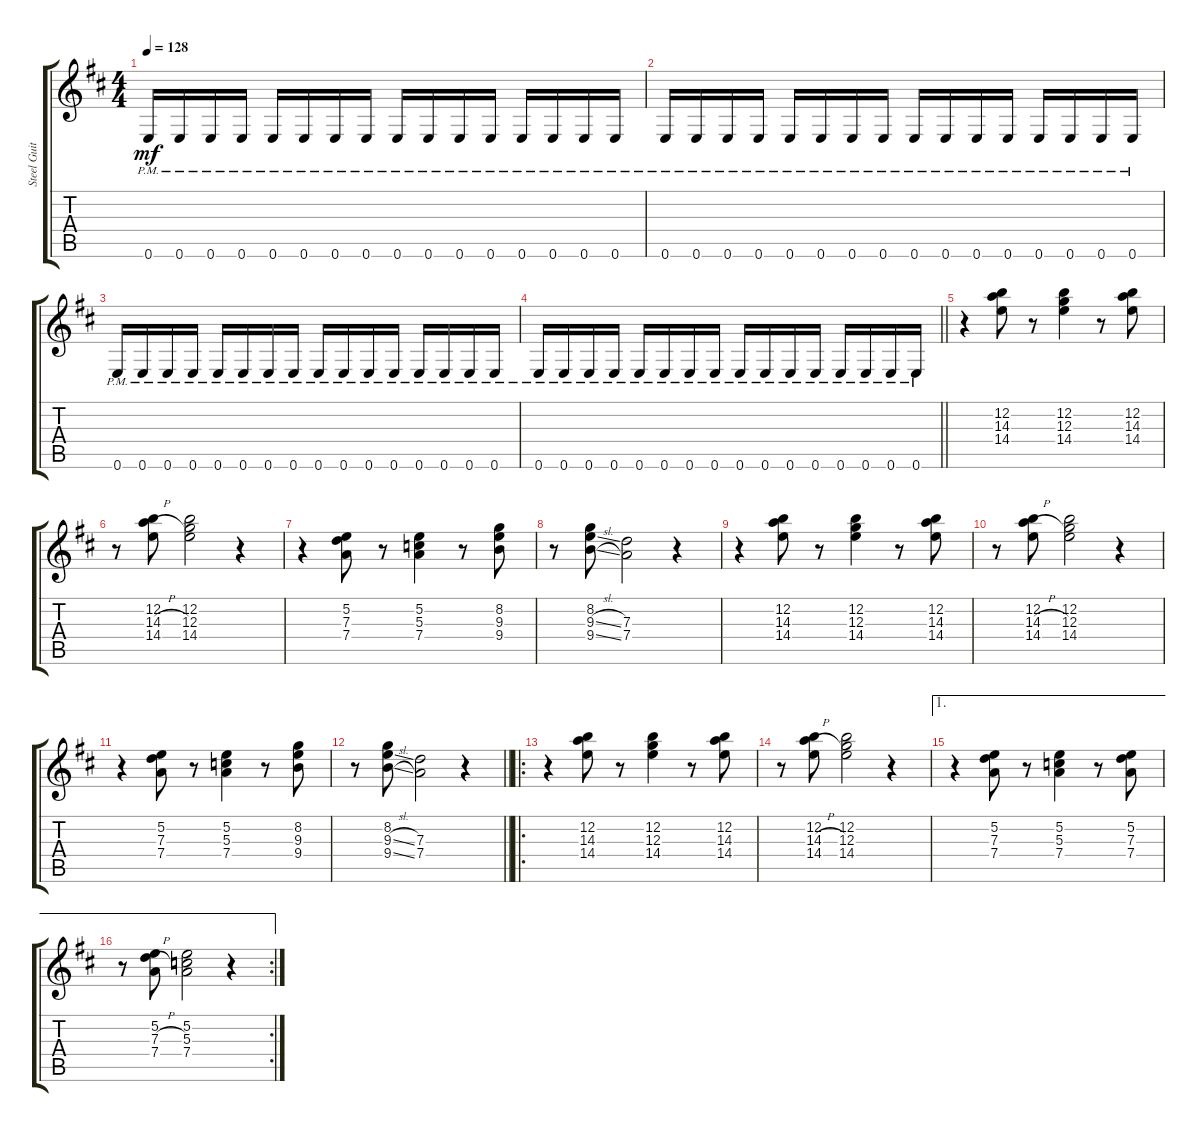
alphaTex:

\track ("Steel Guitar" "Steel Guit") {instrument acousticguitarsteel}
\staff {score tabs}
\tuning (E4 B3 G3 D3 A2 E2) {hide}
\ts (4 4)
\tempo 128
\clef g2
\ks d
0.6{pm}.16{dy mf instrument acousticguitarsteel} 0.6{pm}.16 0.6{pm}.16 0.6{pm}.16 0.6{pm}.16 0.6{pm}.16 0.6{pm}.16 0.6{pm}.16 0.6{pm}.16 0.6{pm}.16 0.6{pm}.16 0.6{pm}.16 0.6{pm}.16 0.6{pm}.16 0.6{pm}.16 0.6{pm}.16 |
0.6{pm}.16 0.6{pm}.16 0.6{pm}.16 0.6{pm}.16 0.6{pm}.16 0.6{pm}.16 0.6{pm}.16 0.6{pm}.16 0.6{pm}.16 0.6{pm}.16 0.6{pm}.16 0.6{pm}.16 0.6{pm}.16 0.6{pm}.16 0.6{pm}.16 0.6{pm}.16 |
0.6{pm}.16 0.6{pm}.16 0.6{pm}.16 0.6{pm}.16 0.6{pm}.16 0.6{pm}.16 0.6{pm}.16 0.6{pm}.16 0.6{pm}.16 0.6{pm}.16 0.6{pm}.16 0.6{pm}.16 0.6{pm}.16 0.6{pm}.16 0.6{pm}.16 0.6{pm}.16 |
\barLineRight lightlight
0.6{pm}.16 0.6{pm}.16 0.6{pm}.16 0.6{pm}.16 0.6{pm}.16 0.6{pm}.16 0.6{pm}.16 0.6{pm}.16 0.6{pm}.16 0.6{pm}.16 0.6{pm}.16 0.6{pm}.16 0.6{pm}.16 0.6{pm}.16 0.6{pm}.16 0.6{pm}.16 |
r.4 (12.2 14.3 14.4).8 r.8 (12.2 12.3 14.4).4 r.8 (12.2 14.3 14.4).8 |
r.8 (12.2 14.3{h} 14.4).8 (12.2 12.3 14.4).2 r.4 |
r.4 (5.2 7.3 7.4).8 r.8 (5.2 5.3 7.4).4 r.8 (8.2 9.3 9.4).8 |
r.8 (8.2 9.3{sl} 9.4{sl}).8 (7.3 7.4).2 r.4 |
r.4 (12.2 14.3 14.4).8 r.8 (12.2 12.3 14.4).4 r.8 (12.2 14.3 14.4).8 |
r.8 (12.2 14.3{h} 14.4).8 (12.2 12.3 14.4).2 r.4 |
r.4 (5.2 7.3 7.4).8 r.8 (5.2 5.3 7.4).4 r.8 (8.2 9.3 9.4).8 |
\barLineRight lightlight
r.8 (8.2 9.3{sl} 9.4{sl}).8 (7.3 7.4).2 r.4 |
\ro
r.4 (12.2 14.3 14.4).8 r.8 (12.2 12.3 14.4).4 r.8 (12.2 14.3 14.4).8 |
r.8 (12.2 14.3{h} 14.4).8 (12.2 12.3 14.4).2 r.4 |
\ae 1
r.4 (5.2 7.3 7.4).8 r.8 (5.2 5.3 7.4).4 r.8 (5.2 7.3 7.4).8 |
\ae 1
\rc 2
r.8 (5.2 7.3{h} 7.4).8 (5.2 5.3 7.4).2 r.4
